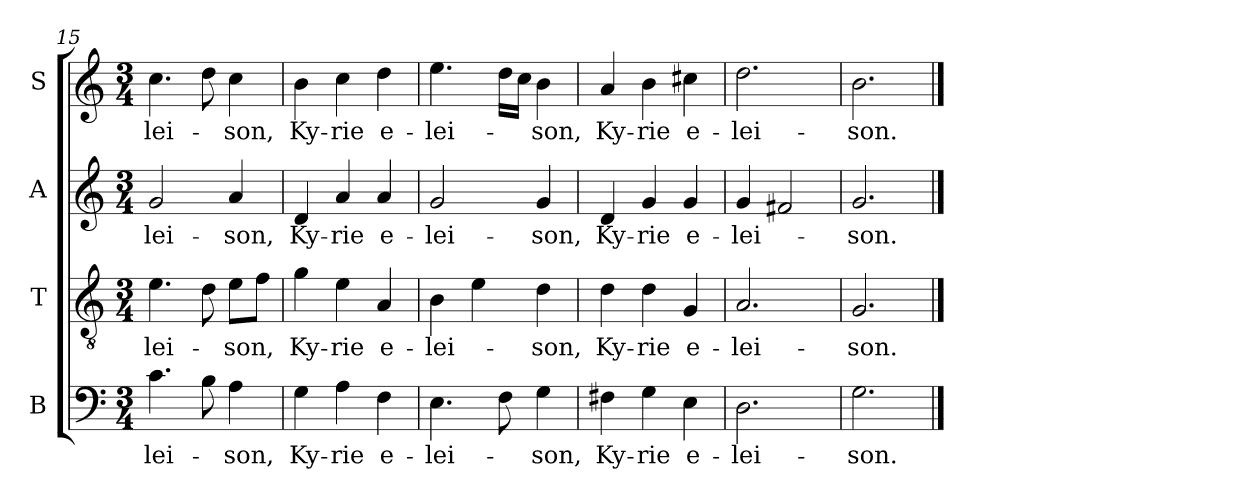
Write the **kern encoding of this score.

**kern	**text	**kern	**text	**kern	**text	**kern	**text
*part4	*part4	*part3	*part3	*part2	*part2	*part1	*part1
*staff4	*staff4	*staff3	*staff3	*staff2	*staff2	*staff1	*staff1
*I"B	*	*I"T	*	*I"A	*	*I"S	*
*clefF4	*	*clefGv2	*	*clefG2	*	*clefG2	*
*	*	*ITrd7c12	*	*	*	*	*
*k[]	*	*k[]	*	*k[]	*	*k[]	*
*C:	*	*C:	*	*C:	*	*C:	*
*M3/4	*	*M3/4	*	*M3/4	*	*M3/4	*
=15	=15	=15	=15	=15	=15	=15	=15
!	!LO:LY:b:color=#000000	!	!	!	!	!	!
!	!	!	!LO:LY:b:color=#000000	!	!	!	!
!	!	!	!	!	!LO:LY:b:color=#000000	!	!
!	!	!	!	!	!	!	!LO:LY:b:color=#000000
4.ci\	-lei-	4.Ei\	-lei-	2gi/	-lei-	4.cci\	-lei-
8Bi\	.	8Di\	.	.	.	8ddi\	.
!	!LO:LY:b:color=#000000	!	!	!	!	!	!
!	!	!	!LO:LY:b:color=#000000	!	!	!	!
!	!	!	!	!	!LO:LY:b:color=#000000	!	!
!	!	!	!	!	!	!	!LO:LY:b:color=#000000
4Ai\	-son,	8Ei\L	-son,	4ai/	-son,	4cci\	-son,
.	.	8Fi\J	.	.	.	.	.
=16	=16	=16	=16	=16	=16	=16	=16
!	!LO:LY:b:color=#000000	!	!	!	!	!	!
!	!	!	!LO:LY:b:color=#000000	!	!	!	!
!	!	!	!	!	!LO:LY:b:color=#000000	!	!
!	!	!	!	!	!	!	!LO:LY:b:color=#000000
4Gi\	Ky-	4Gi\	Ky-	4di/	Ky-	4bi\	Ky-
!	!LO:LY:b:color=#000000	!	!	!	!	!	!
!	!	!	!LO:LY:b:color=#000000	!	!	!	!
!	!	!	!	!	!LO:LY:b:color=#000000	!	!
!	!	!	!	!	!	!	!LO:LY:b:color=#000000
4Ai\	-rie	4Ei\	-rie	4ai/	-rie	4cci\	-rie
!	!LO:LY:b:color=#000000	!	!	!	!	!	!
!	!	!	!LO:LY:b:color=#000000	!	!	!	!
!	!	!	!	!	!LO:LY:b:color=#000000	!	!
!	!	!	!	!	!	!	!LO:LY:b:color=#000000
4Fi\	e-	4AAi/	e-	4ai/	e-	4ddi\	e-
=17	=17	=17	=17	=17	=17	=17	=17
!	!LO:LY:b:color=#000000	!	!	!	!	!	!
!	!	!	!LO:LY:b:color=#000000	!	!	!	!
!	!	!	!	!	!LO:LY:b:color=#000000	!	!
!	!	!	!	!	!	!	!LO:LY:b:color=#000000
4.Ei\	-lei-	4BBi\	-lei-	2gi/	-lei-	4.eei\	-lei-
.	.	4Ei\	.	.	.	.	.
8Fi\	.	.	.	.	.	16ddi\LL	.
.	.	.	.	.	.	16cci\JJ	.
!	!LO:LY:b:color=#000000	!	!	!	!	!	!
!	!	!	!LO:LY:b:color=#000000	!	!	!	!
!	!	!	!	!	!LO:LY:b:color=#000000	!	!
!	!	!	!	!	!	!	!LO:LY:b:color=#000000
4Gi\	-son,	4Di\	-son,	4gi/	-son,	4bi\	-son,
=18	=18	=18	=18	=18	=18	=18	=18
!	!LO:LY:b:color=#000000	!	!	!	!	!	!
!	!	!	!LO:LY:b:color=#000000	!	!	!	!
!	!	!	!	!	!LO:LY:b:color=#000000	!	!
!	!	!	!	!	!	!	!LO:LY:b:color=#000000
4F#Xi\	Ky-	4Di\	Ky-	4di/	Ky-	4ai/	Ky-
!	!LO:LY:b:color=#000000	!	!	!	!	!	!
!	!	!	!LO:LY:b:color=#000000	!	!	!	!
!	!	!	!	!	!LO:LY:b:color=#000000	!	!
!	!	!	!	!	!	!	!LO:LY:b:color=#000000
4Gi\	-rie	4Di\	-rie	4gi/	-rie	4bi\	-rie
!	!LO:LY:b:color=#000000	!	!	!	!	!	!
!	!	!	!LO:LY:b:color=#000000	!	!	!	!
!	!	!	!	!	!LO:LY:b:color=#000000	!	!
!	!	!	!	!	!	!	!LO:LY:b:color=#000000
4Ei\	e-	4GGi/	e-	4gi/	e-	4cc#Xi\	e-
=19	=19	=19	=19	=19	=19	=19	=19
!	!LO:LY:b:color=#000000	!	!	!	!	!	!
!	!	!	!LO:LY:b:color=#000000	!	!	!	!
!	!	!	!	!	!LO:LY:b:color=#000000	!	!
!	!	!	!	!	!	!	!LO:LY:b:color=#000000
2.Di\	-lei-	2.AAi/	-lei-	4gi/	-lei-	2.ddi\	-lei-
.	.	.	.	2f#Xi/	.	.	.
=20	=20	=20	=20	=20	=20	=20	=20
!	!LO:LY:b:color=#000000	!	!	!	!	!	!
!	!	!	!LO:LY:b:color=#000000	!	!	!	!
!	!	!	!	!	!LO:LY:b:color=#000000	!	!
!	!	!	!	!	!	!	!LO:LY:b:color=#000000
2.Gi\	-son.	2.GGi/	-son.	2.gi/	-son.	2.bi\	-son.
==	==	==	==	==	==	==	==
*-	*-	*-	*-	*-	*-	*-	*-
